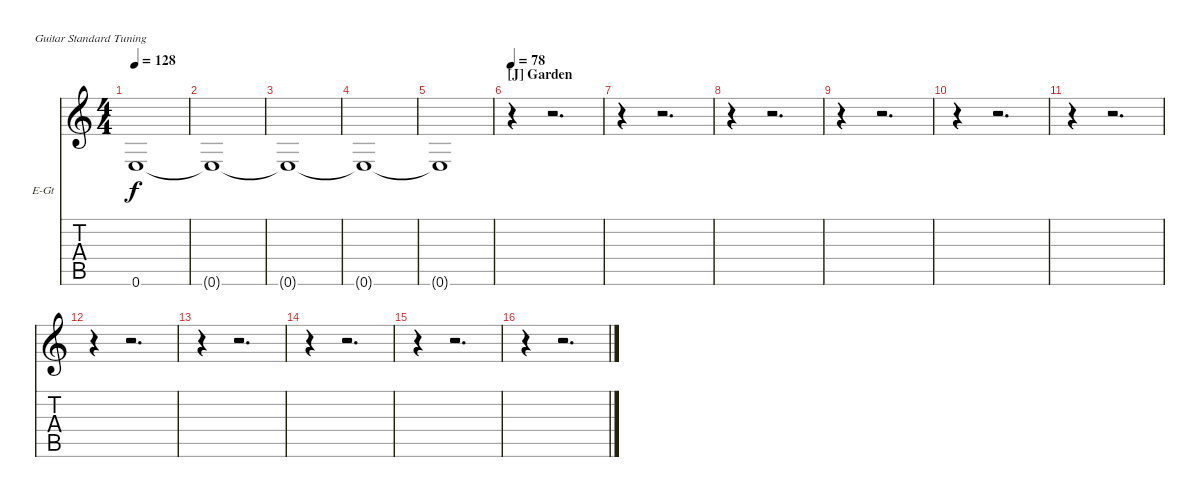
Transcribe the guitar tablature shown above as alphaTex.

\defaultSystemsLayout 4
\bracketExtendMode nobrackets
\firstSystemTrackNameOrientation horizontal
\otherSystemsTrackNameOrientation horizontal
\track ("Mike McCready (Drive)" "E-Gt") {instrument overdrivenguitar}
\staff {score tabs}
\tuning (E4 B3 G3 D3 A2 E2)
\ts (4 4)
\tempo 128
\clef g2
\ks c
0.6.1{dy f} |
0.6{t}.1 |
0.6{t}.1 |
0.6{t}.1 |
0.6{t}.1 |
\section ("J" "Garden")
\tempo 78
r.4 r.2{d} |
r.4 r.2{d} |
r.4 r.2{d} |
r.4 r.2{d} |
r.4 r.2{d} |
r.4 r.2{d} |
r.4 r.2{d} |
r.4 r.2{d} |
r.4 r.2{d} |
r.4 r.2{d} |
r.4 r.2{d}
